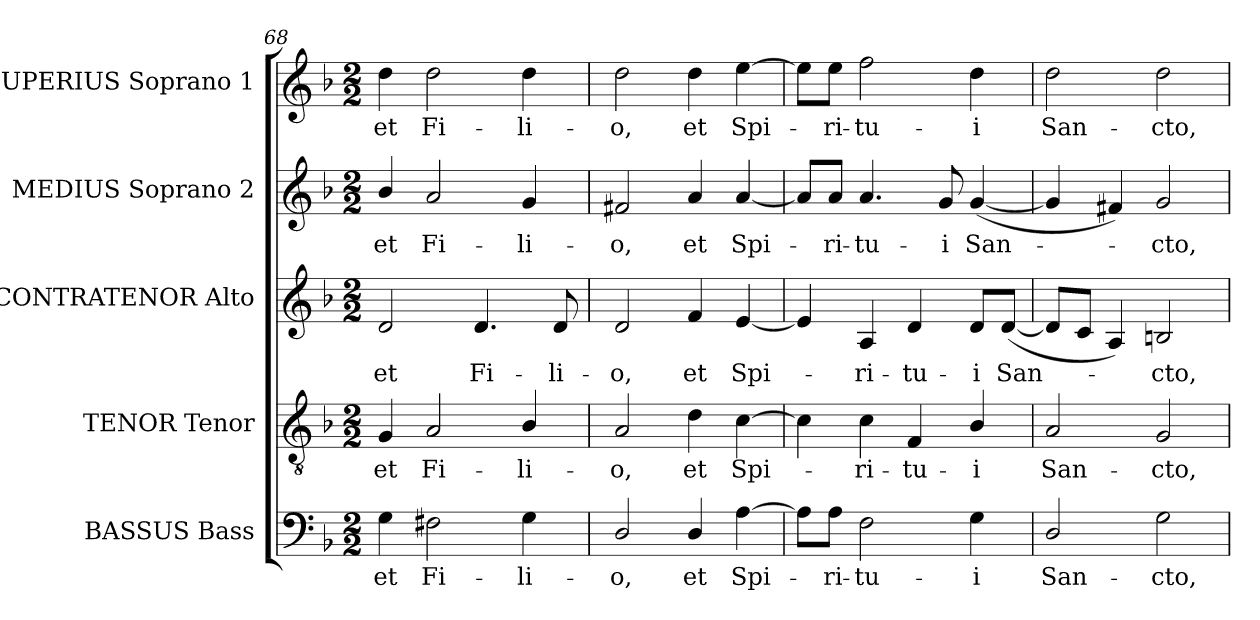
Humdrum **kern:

**kern	**text	**kern	**text	**kern	**text	**kern	**text	**kern	**text
*part5	*part5	*part4	*part4	*part3	*part3	*part2	*part2	*part1	*part1
*staff5	*staff5	*staff4	*staff4	*staff3	*staff3	*staff2	*staff2	*staff1	*staff1
*I"BASSUS Bass	*	*I"TENOR Tenor	*	*I"CONTRATENOR Alto	*	*I"MEDIUS Soprano 2	*	*I"SUPERIUS Soprano 1	*
*I'B	*	*I'T	*	*I'A	*	*I'S2	*	*I'S1	*
*clefF4	*	*clefGv2	*	*clefG2	*	*clefG2	*	*clefG2	*
*	*	*ITrd7c12	*	*	*	*	*	*	*
*k[b-]	*	*k[b-]	*	*k[b-]	*	*k[b-]	*	*k[b-]	*
*F:	*	*F:	*	*F:	*	*F:	*	*F:	*
*M2/2	*	*M2/2	*	*M2/2	*	*M2/2	*	*M2/2	*
=68	=68	=68	=68	=68	=68	=68	=68	=68	=68
!	!LO:LY:b:color=#000000	!	!	!	!	!	!	!	!
!	!	!	!LO:LY:b:color=#000000	!	!	!	!	!	!
!	!	!	!	!	!LO:LY:b:color=#000000	!	!	!	!
!	!	!	!	!	!	!	!LO:LY:b:color=#000000	!	!
!	!	!	!	!	!	!	!	!	!LO:LY:b:color=#000000
4Gi\	et	4GGi/	et	2di/	et	4b-i/	et	4ddi\	et
!	!LO:LY:b:color=#000000	!	!	!	!	!	!	!	!
!	!	!	!LO:LY:b:color=#000000	!	!	!	!	!	!
!	!	!	!	!	!	!	!LO:LY:b:color=#000000	!	!
!	!	!	!	!	!	!	!	!	!LO:LY:b:color=#000000
2F#Xi\	Fi-	2AAi/	Fi-	.	.	2ai/	Fi-	2ddi\	Fi-
!	!	!	!	!	!LO:LY:b:color=#000000	!	!	!	!
.	.	.	.	4.di/	Fi-	.	.	.	.
!	!LO:LY:b:color=#000000	!	!	!	!	!	!	!	!
!	!	!	!LO:LY:b:color=#000000	!	!	!	!	!	!
!	!	!	!	!	!	!	!LO:LY:b:color=#000000	!	!
!	!	!	!	!	!	!	!	!	!LO:LY:b:color=#000000
4Gi\	-li-	4BB-i/	-li-	.	.	4gi/	-li-	4ddi\	-li-
!	!	!	!	!	!LO:LY:b:color=#000000	!	!	!	!
.	.	.	.	8di/	-li-	.	.	.	.
=69	=69	=69	=69	=69	=69	=69	=69	=69	=69
!	!LO:LY:b:color=#000000	!	!	!	!	!	!	!	!
!	!	!	!LO:LY:b:color=#000000	!	!	!	!	!	!
!	!	!	!	!	!LO:LY:b:color=#000000	!	!	!	!
!	!	!	!	!	!	!	!LO:LY:b:color=#000000	!	!
!	!	!	!	!	!	!	!	!	!LO:LY:b:color=#000000
2Di/	-o,	2AAi/	-o,	2di/	-o,	2f#Xi/	-o,	2ddi\	-o,
!	!LO:LY:b:color=#000000	!	!	!	!	!	!	!	!
!	!	!	!LO:LY:b:color=#000000	!	!	!	!	!	!
!	!	!	!	!	!LO:LY:b:color=#000000	!	!	!	!
!	!	!	!	!	!	!	!LO:LY:b:color=#000000	!	!
!	!	!	!	!	!	!	!	!	!LO:LY:b:color=#000000
4Di/	et	4Di\	et	4fi/	et	4ai/	et	4ddi\	et
!	!LO:LY:b:color=#000000	!	!	!	!	!	!	!	!
!	!	!	!LO:LY:b:color=#000000	!	!	!	!	!	!
!	!	!	!	!	!LO:LY:b:color=#000000	!	!	!	!
!	!	!	!	!	!	!	!LO:LY:b:color=#000000	!	!
!	!	!	!	!	!	!	!	!	!LO:LY:b:color=#000000
[4Ai\	Spi-	[4Ci\	Spi-	[4ei/	Spi-	[4ai/	Spi-	[4eei\	Spi-
!!LO:LB:g=z
=70	=70	=70	=70	=70	=70	=70	=70	=70	=70
8Ai\L]	.	4Ci\]	.	4ei/]	.	8ai/L]	.	8eei\L]	.
!	!LO:LY:b:color=#000000	!	!	!	!	!	!	!	!
!	!	!	!	!	!	!	!LO:LY:b:color=#000000	!	!
!	!	!	!	!	!	!	!	!	!LO:LY:b:color=#000000
8Ai\J	-ri-	.	.	.	.	8ai/J	-ri-	8eei\J	-ri-
!	!LO:LY:b:color=#000000	!	!	!	!	!	!	!	!
!	!	!	!LO:LY:b:color=#000000	!	!	!	!	!	!
!	!	!	!	!	!LO:LY:b:color=#000000	!	!	!	!
!	!	!	!	!	!	!	!LO:LY:b:color=#000000	!	!
!	!	!	!	!	!	!	!	!	!LO:LY:b:color=#000000
2Fi\	-tu-	4Ci\	-ri-	4Ai/	-ri-	4.ai/	-tu-	2ffi\	-tu-
!	!	!	!LO:LY:b:color=#000000	!	!	!	!	!	!
!	!	!	!	!	!LO:LY:b:color=#000000	!	!	!	!
.	.	4FFi/	-tu-	4di/	-tu-	.	.	.	.
!	!	!	!	!	!	!	!LO:LY:b:color=#000000	!	!
.	.	.	.	.	.	8gi/	-i	.	.
!	!LO:LY:b:color=#000000	!	!	!	!	!	!	!	!
!	!	!	!LO:LY:b:color=#000000	!	!	!	!	!	!
!	!	!	!	!	!LO:LY:b:color=#000000	!	!	!	!
!	!	!	!	!	!	!	!LO:LY:b:color=#000000	!	!
!	!	!	!	!	!	!	!	!	!LO:LY:b:color=#000000
4Gi\	-i	4BB-i/	-i	8di/L	-i	([4gi/	San-	4ddi\	-i
!	!	!	!	!	!LO:LY:b:color=#000000	!	!	!	!
.	.	.	.	([8di/J	San-	.	.	.	.
=71	=71	=71	=71	=71	=71	=71	=71	=71	=71
!	!LO:LY:b:color=#000000	!	!	!	!	!	!	!	!
!	!	!	!LO:LY:b:color=#000000	!	!	!	!	!	!
!	!	!	!	!	!	!	!	!	!LO:LY:b:color=#000000
2Di/	San-	2AAi/	San-	8di/L]	.	4gi/]	.	2ddi\	San-
.	.	.	.	8ci/J	.	.	.	.	.
.	.	.	.	4Ai/)	.	4f#Xi/)	.	.	.
!	!LO:LY:b:color=#000000	!	!	!	!	!	!	!	!
!	!	!	!LO:LY:b:color=#000000	!	!	!	!	!	!
!	!	!	!	!	!LO:LY:b:color=#000000	!	!	!	!
!	!	!	!	!	!	!	!LO:LY:b:color=#000000	!	!
!	!	!	!	!	!	!	!	!	!LO:LY:b:color=#000000
2Gi\	-cto,	2GGi/	-cto,	2Bni/	-cto,	2gi/	-cto,	2ddi\	-cto,
=	=	=	=	=	=	=	=	=	=
*-	*-	*-	*-	*-	*-	*-	*-	*-	*-
